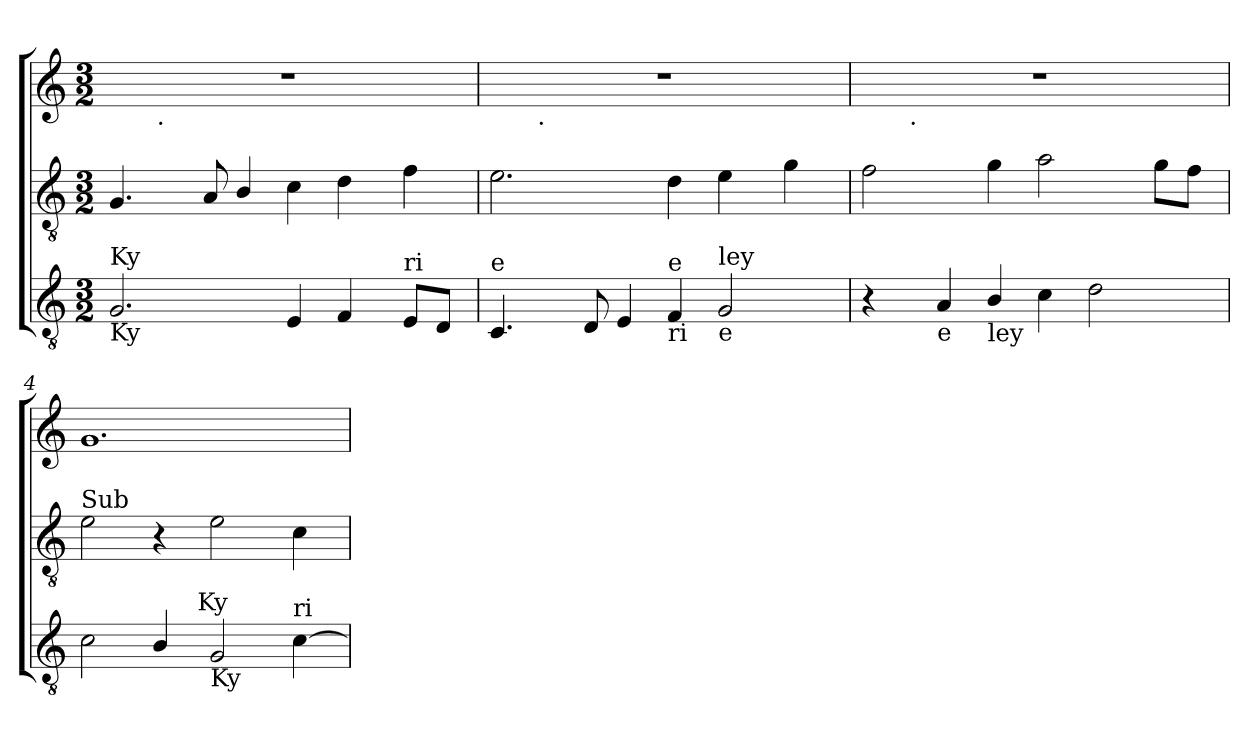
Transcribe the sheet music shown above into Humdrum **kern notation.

**kern	**kern	**kern
*part3	*part2	*part1
*staff3	*staff2	*staff1
*clefGv2	*clefGv2	*clefG2
*k[]	*k[]	*k[]
*C:	*C:	*C:
*M3/2	*M3/2	*M3/2
=1	=1	=1
!LO:TX:b:t=Ky	!	!
!LO:TX:a:t=Ky	!	!
!	!	!LO:N:vis=1
*	*	*^
2.G/	4.G/	1.r	8ryy
.	.	.	32ryy
!	!	!	!LO:TX:b:t=.
.	.	.	1ryy
.	8A/	.	.
.	4B/	.	.
4E/	4c\	.	.
4F/	4d\	.	.
.	.	.	4ryy
!LO:TX:a:t=ri	!	!	!
8E/L	4f\	.	.
8D/J	.	.	.
.	.	.	16.ryy
=2	=2	=2	=2
!LO:TX:a:t=e	!	!	!
!	!	!LO:N:vis=1	!
4.C/	2.e\	1.r	8ryy
.	.	.	32ryy
!	!	!	!LO:TX:b:t=.
.	.	.	1ryy
8D/	.	.	.
4E/	.	.	.
!LO:TX:b:t=ri	!	!	!
!LO:TX:a:t=e	!	!	!
4F/	4d\	.	.
!LO:TX:a:t=ley	!	!	!
!LO:TX:b:t=e	!	!	!
2G/	4e\	.	.
.	.	.	4ryy
.	4g\	.	.
.	.	.	16.ryy
=3	=3	=3	=3
!	!	!LO:N:vis=1	!
4r	2f\	1.r	8ryy
.	.	.	32ryy
!	!	!	!LO:TX:b:t=.
.	.	.	1ryy
!LO:TX:b:t=e	!	!	!
4A/	.	.	.
!LO:TX:b:t=ley	!	!	!
4B/	4g\	.	.
4c\	2a\	.	.
2d\	.	.	.
.	.	.	4ryy
.	8g\L	.	.
.	8f\J	.	.
.	.	.	16.ryy
=4	=4	=4	=4
!	!LO:TX:a:t=Sub	!	!
!LO:TX:a:t=son,	!	!	!
!LO:TX:b:t=son,	!	!	!
*^	*	*v	*v
2c\	2ryy	2e\	1.g
4B/	8..ryy	4r	.
!	!LO:TX:a:t=Ky	!	!
.	2ryy	.	.
!LO:TX:b:t=Ky	!	!	!
2G/	.	2e\	.
.	4ryy	.	.
!LO:TX:a:t=ri	!	!	!
[<4c\	.	4c\	.
.	32ryy	.	.
*v	*v	*	*
=	=	=
*-	*-	*-
